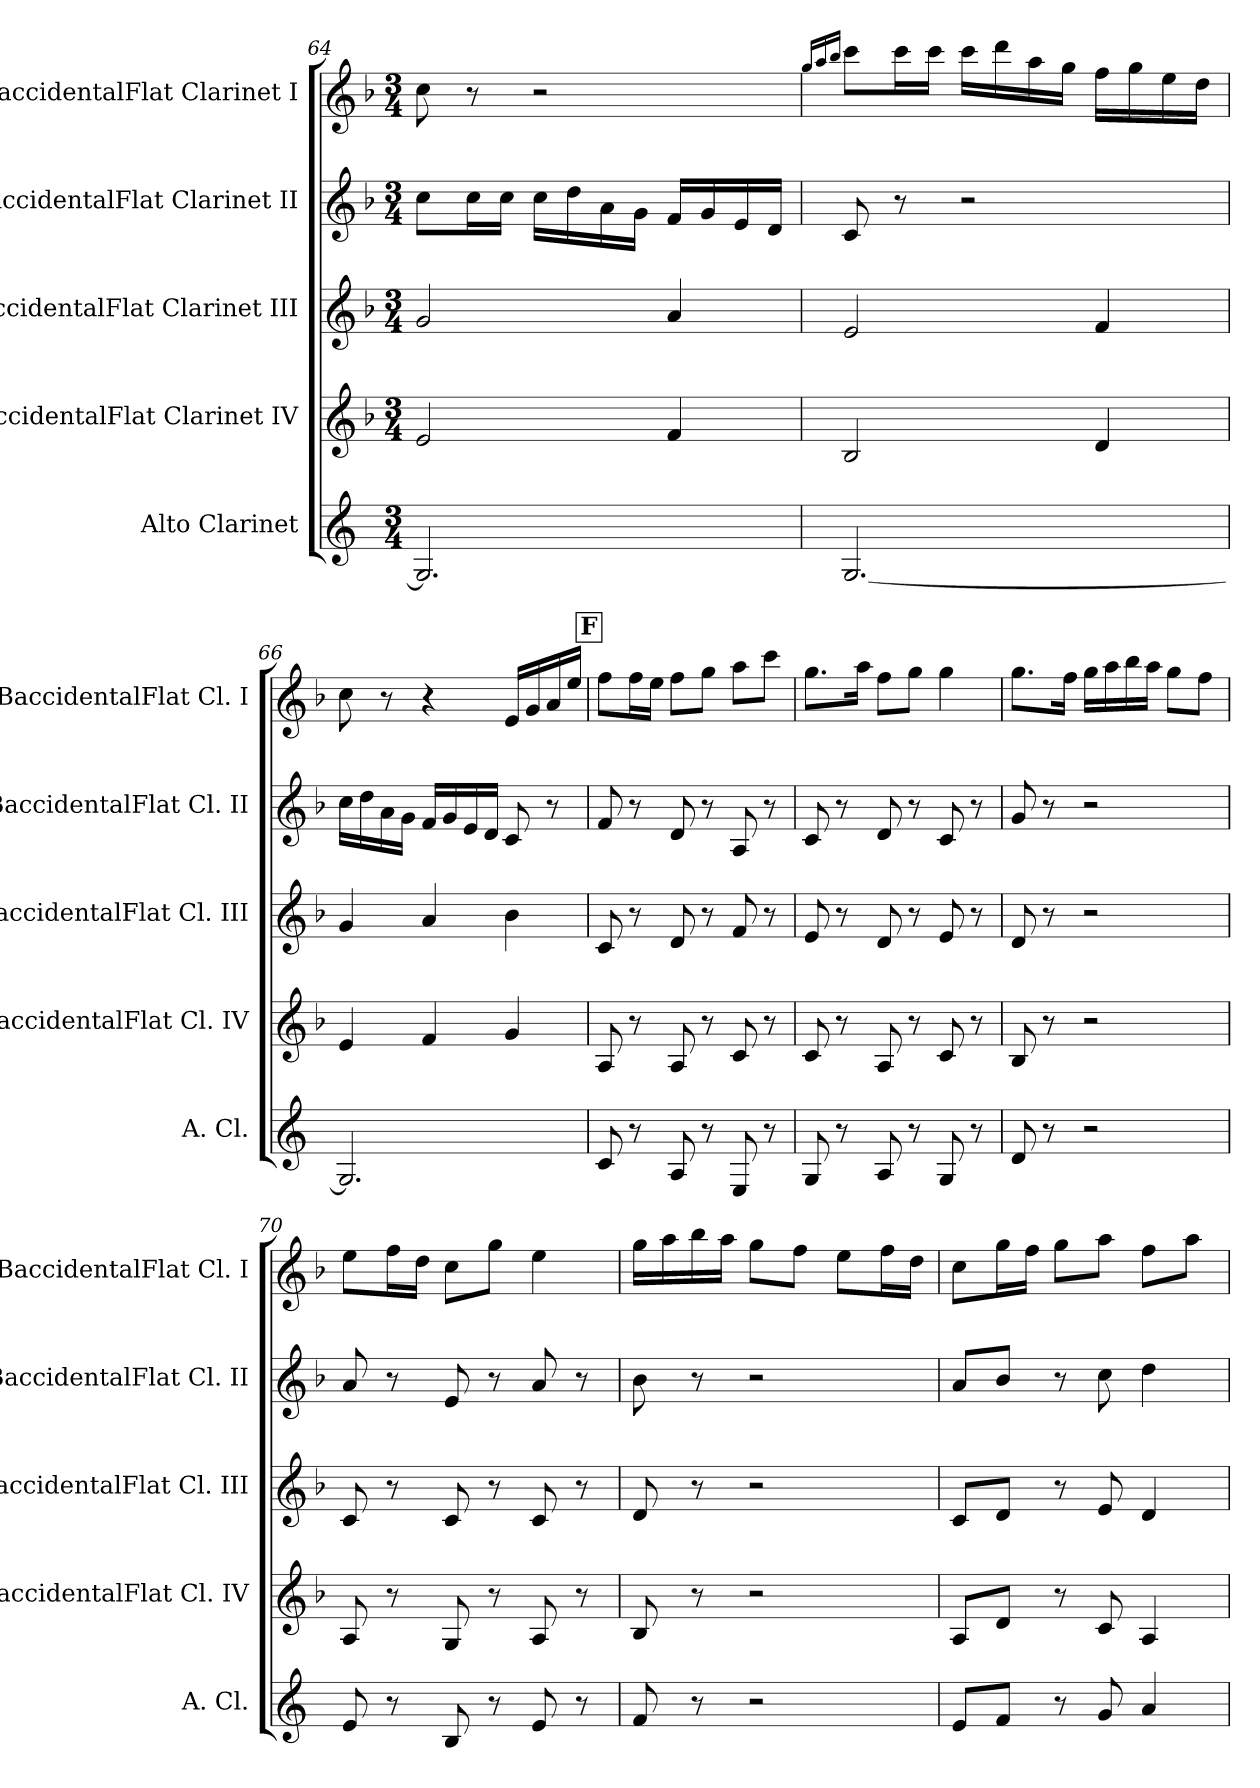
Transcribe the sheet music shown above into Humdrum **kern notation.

**kern	**kern	**kern	**kern	**kern
*part5	*part4	*part3	*part2	*part1
*staff5	*staff4	*staff3	*staff2	*staff1
*I"Alto Clarinet	*I"BaccidentalFlat Clarinet IV	*I"BaccidentalFlat Clarinet III	*I"BaccidentalFlat Clarinet II	*I"BaccidentalFlat Clarinet I
*I'A. Cl.	*I'BaccidentalFlat Cl. IV	*I'BaccidentalFlat Cl. III	*I'BaccidentalFlat Cl. II	*I'BaccidentalFlat Cl. I
*clefG2	*clefG2	*clefG2	*clefG2	*clefG2
*ITrd5c9	*ITrd1c2	*ITrd1c2	*ITrd1c2	*ITrd1c2
*k[b-e-a-]	*k[b-e-a-]	*k[b-e-a-]	*k[b-e-a-]	*k[b-e-a-]
*M3/4	*M3/4	*M3/4	*M3/4	*M3/4
=64	=64	=64	=64	=64
2.BB-/]	2d/	2f/	8b-\L	8b-\
.	.	.	16b-\L	8r
.	.	.	16b-\JJ	.
.	.	.	16b-\LL	2r
.	.	.	16cc\	.
.	.	.	16g\	.
.	.	.	16f\JJ	.
.	4e-/	4g/	16e-/LL	.
.	.	.	16f/	.
.	.	.	16d/	.
.	.	.	16c/JJ	.
=65	=65	=65	=65	=65
.	.	.	.	16qff/LL
.	.	.	.	16qgg/
.	.	.	.	16qaa-/JJ
[2.BB-/	2A-/	2d/	8B-/	8bb-\L
.	.	.	8r	16bb-\L
.	.	.	.	16bb-\JJ
.	.	.	2r	16bb-\LL
.	.	.	.	16ccc\
.	.	.	.	16gg\
.	.	.	.	16ff\JJ
.	4c/	4e-/	.	16ee-\LL
.	.	.	.	16ff\
.	.	.	.	16dd\
.	.	.	.	16cc\JJ
!!LO:LB:g=z
=66	=66	=66	=66	=66
2.BB-/]	4d/	4f/	16b-\LL	8b-\
.	.	.	16cc\	.
.	.	.	16g\	8r
.	.	.	16f\JJ	.
.	4e-/	4g/	16e-/LL	4r
.	.	.	16f/	.
.	.	.	16d/	.
.	.	.	16c/JJ	.
.	4f/	4a-\	8B-/	16d/LL
.	.	.	.	16f/
.	.	.	8r	16g/
.	.	.	.	16dd/JJ
!!LO:REH:place=s1:a:B:fs=14:t=F
=67	=67	=67	=67	=67
8E-/	8G/	8B-/	8e-/	8ee-\L
8r	8r	8r	8r	16ee-\L
.	.	.	.	16dd\JJ
8C/	8G/	8c/	8c/	8ee-\L
8r	8r	8r	8r	8ff\J
8GG/	8B-/	8e-/	8G/	8gg\L
8r	8r	8r	8r	8bb-\J
=68	=68	=68	=68	=68
8BB-/	8B-/	8d/	8B-/	8.ff\L
8r	8r	8r	8r	.
.	.	.	.	16gg\Jk
8C/	8G/	8c/	8c/	8ee-\L
8r	8r	8r	8r	8ff\J
8BB-/	8B-/	8d/	8B-/	4ff\
8r	8r	8r	8r	.
=69	=69	=69	=69	=69
8F/	8A-/	8c/	8f/	8.ff\L
8r	8r	8r	8r	.
.	.	.	.	16ee-\Jk
2r	2r	2r	2r	16ff\LL
.	.	.	.	16gg\
.	.	.	.	16aa-\
.	.	.	.	16gg\JJ
.	.	.	.	8ff\L
.	.	.	.	8ee-\J
!!LO:PB:g=z
=70	=70	=70	=70	=70
8G/	8G/	8B-/	8g/	8dd\L
8r	8r	8r	8r	16ee-\L
.	.	.	.	16cc\JJ
8D/	8F/	8B-/	8d/	8b-\L
8r	8r	8r	8r	8ff\J
8G/	8G/	8B-/	8g/	4dd\
8r	8r	8r	8r	.
=71	=71	=71	=71	=71
8A-/	8A-/	8c/	8a-\	16ff\LL
.	.	.	.	16gg\
8r	8r	8r	8r	16aa-\
.	.	.	.	16gg\JJ
2r	2r	2r	2r	8ff\L
.	.	.	.	8ee-\J
.	.	.	.	8dd\L
.	.	.	.	16ee-\L
.	.	.	.	16cc\JJ
=72	=72	=72	=72	=72
8G/L	8G/L	8B-/L	8g/L	8b-\L
8A-/J	8c/J	8c/J	8a-/J	16ff\L
.	.	.	.	16ee-\JJ
8r	8r	8r	8r	8ff\L
8B-/	8B-/	8d/	8b-\	8gg\J
4c/	4G/	4c/	4cc\	8ee-\L
.	.	.	.	8gg\J
=	=	=	=	=
*-	*-	*-	*-	*-
